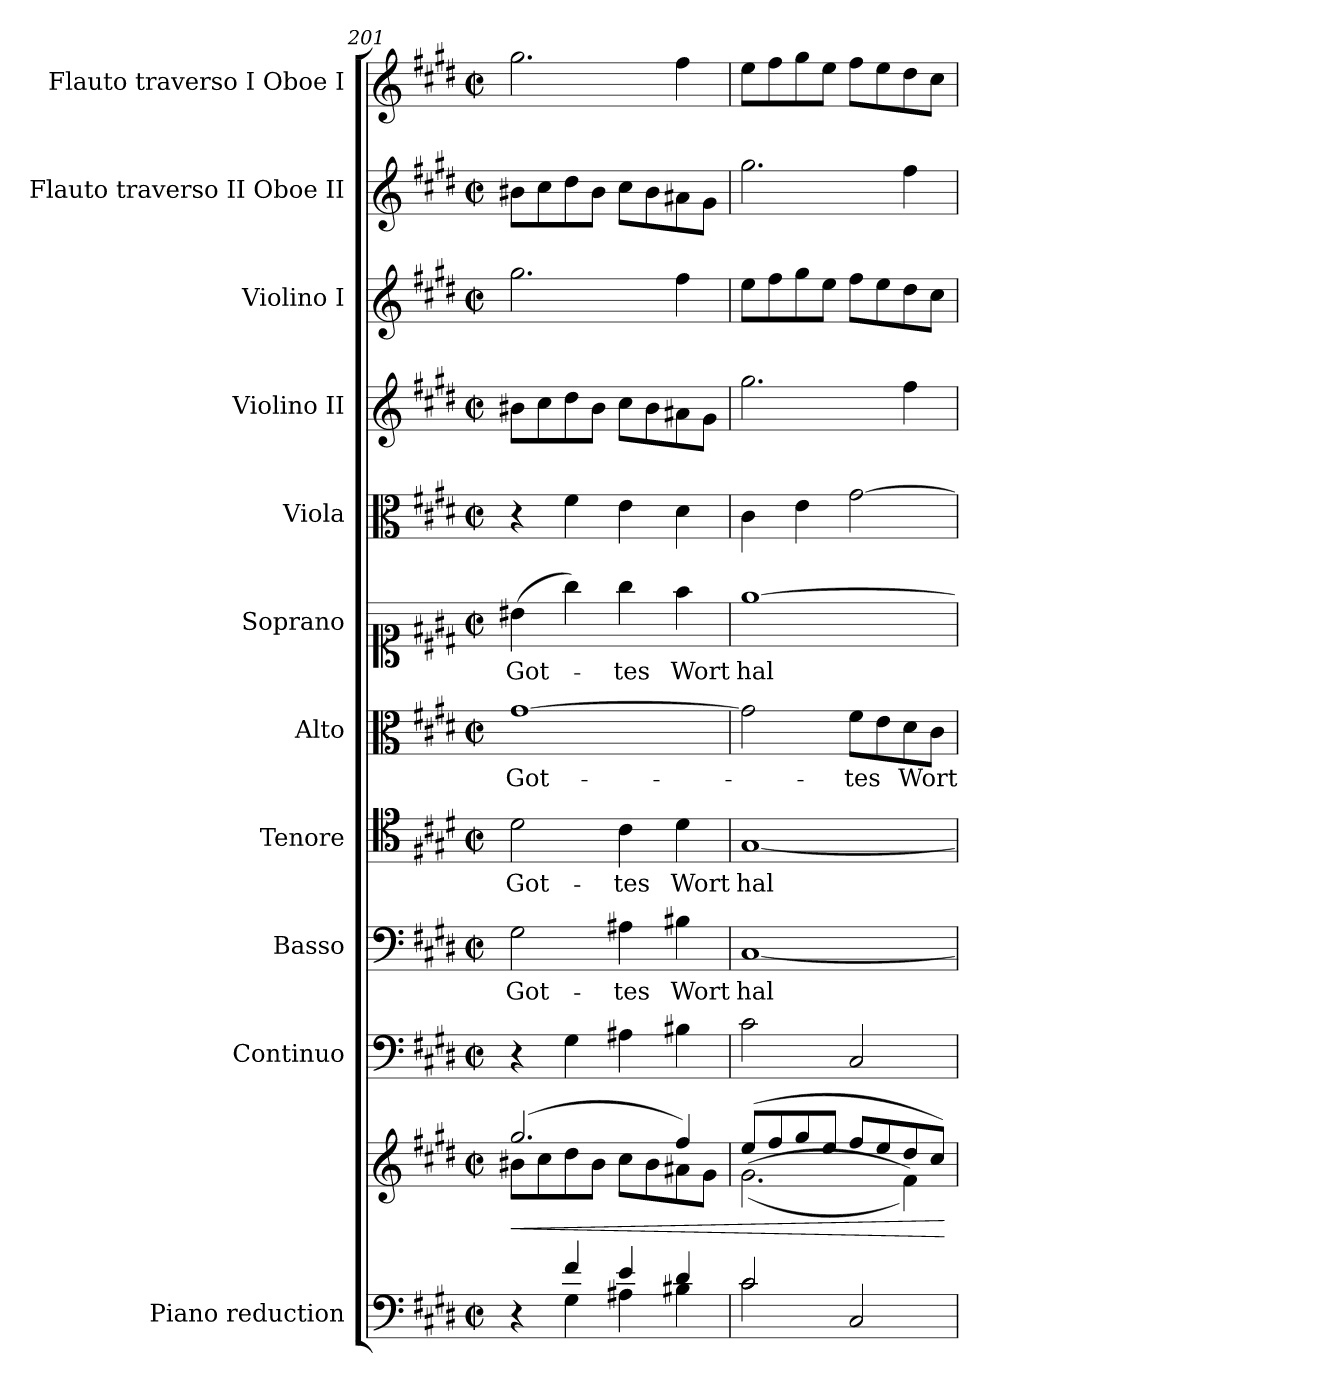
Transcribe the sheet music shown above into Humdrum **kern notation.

**kern	**kern	**dynam	**kern	**kern	**text	**kern	**text	**kern	**text	**kern	**text	**kern	**kern	**kern	**kern	**kern
*part11	*part11	*part11	*part10	*part9	*part9	*part8	*part8	*part7	*part7	*part6	*part6	*part5	*part4	*part3	*part2	*part1
*staff12	*staff11	*staff11/12	*staff10	*staff9	*staff9	*staff8	*staff8	*staff7	*staff7	*staff6	*staff6	*staff5	*staff4	*staff3	*staff2	*staff1
*I"Piano reduction	*	*	*I"Continuo	*I"Basso	*	*I"Tenore	*	*I"Alto	*	*I"Soprano	*	*I"Viola	*I"Violino II	*I"Violino I	*I"Flauto traverso II Oboe II	*I"Flauto traverso I Oboe I
*I'Pno	*	*	*	*	*	*	*	*	*	*	*	*	*	*	*I'Ob	*I'Ob
*clefF4	*clefG2	*	*clefF4	*clefF4	*	*clefC4	*	*clefC3	*	*clefC1	*	*clefC3	*clefG2	*clefG2	*clefG2	*clefG2
*k[f#c#g#d#]	*k[f#c#g#d#]	*	*k[f#c#g#d#]	*k[f#c#g#d#]	*	*k[f#c#g#d#]	*	*k[f#c#g#d#]	*	*k[f#c#g#d#]	*	*k[f#c#g#d#]	*k[f#c#g#d#]	*k[f#c#g#d#]	*k[f#c#g#d#]	*k[f#c#g#d#]
*M2/2	*M2/2	*	*M2/2	*M2/2	*	*M2/2	*	*M2/2	*	*M2/2	*	*M2/2	*M2/2	*M2/2	*M2/2	*M2/2
*met(c|)	*met(c|)	*	*met(c|)	*met(c|)	*	*met(c|)	*	*met(c|)	*	*met(c|)	*	*met(c|)	*met(c|)	*met(c|)	*met(c|)	*met(c|)
=201	=201	=201	=201	=201	=201	=201	=201	=201	=201	=201	=201	=201	=201	=201	=201	=201
*^	*	*	*	*	*	*	*	*	*	*	*	*	*	*	*	*
!	!	!	!LO:HP:b	!	!	!LO:LY:b	!	!LO:LY:b	!	!LO:LY:b	!	!LO:LY:b	!	!	!	!	!
*	*	*^	*	*	*	*	*	*	*	*	*	*	*	*	*	*	*
4r	4ryy	(2.gg#/	8b#X\L	<	4r	2G#\	Got-	2d#\	Got-	[1g#	Got--	(4b#X\	Got-	4r	8b#X\L	2.gg#\	8b#X\L	2.gg#\
.	.	.	8cc#\	.	.	.	.	.	.	.	.	.	.	.	8cc#\	.	8cc#\	.
4f#/	4G#\	.	8dd#\	.	4G#\	.	.	.	.	.	.	4gg#\)	.	4f#\	8dd#\	.	8dd#\	.
.	.	.	8b#\J	.	.	.	.	.	.	.	.	.	.	.	8b#\J	.	8b#\J	.
!	!	!	!	!	!	!	!LO:LY:b	!	!LO:LY:b	!	!	!	!LO:LY:b	!	!	!	!	!
4e/	4A#X\	.	8cc#\L	.	4A#X\	4A#X\	tes	4c#\	tes	.	.	4gg#\	tes	4e\	8cc#\L	.	8cc#\L	.
.	.	.	8b#\	.	.	.	.	.	.	.	.	.	.	.	8b#\	.	8b#\	.
!	!	!	!	!	!	!	!LO:LY:b	!	!LO:LY:b	!	!	!	!LO:LY:b	!	!	!	!	!
4d#/	4B#X\	4ff#/)	8a#X\	.	4B#X\	4B#X\	Wort	4d#\	Wort	.	.	4ff#\	Wort	4d#\	8a#X\	4ff#\	8a#X\	4ff#\
.	.	.	8g#\J	.	.	.	.	.	.	.	.	.	.	.	8g#\J	.	8g#\J	.
!!LO:LB:g=z
=202	=202	=202	=202	=202	=202	=202	=202	=202	=202	=202	=202	=202	=202	=202	=202	=202	=202	=202
!	!	!	!	!	!	!	!LO:LY:b	!	!LO:LY:b	!	!	!	!LO:LY:b	!	!	!	!	!
2c#/	2c#\	(8ee/L	((2.g#\	.	2c#\	[1C#	hal--	[1G#	hal--	2g#\]	.	[1ee	hal--	4c#\	2.gg#\	8ee\L	2.gg#\	8ee\L
.	.	8ff#/	.	.	.	.	.	.	.	.	.	.	.	.	.	8ff#\	.	8ff#\
.	.	8gg#/	.	.	.	.	.	.	.	.	.	.	.	4e\	.	8gg#\	.	8gg#\
.	.	8ee/J	.	.	.	.	.	.	.	.	.	.	.	.	.	8ee\J	.	8ee\J
!	!	!	!	!	!	!	!	!	!	!	!LO:LY:b	!	!	!	!	!	!	!
2C#/	2ryy	8ff#/L	.	.	2C#/	.	.	.	.	8f#\L	tes	.	.	[2g#\	.	8ff#\L	.	8ff#\L
.	.	8ee/	.	.	.	.	.	.	.	8e\	.	.	.	.	.	8ee\	.	8ee\
!	!	!	!	!	!	!	!	!	!	!	!LO:LY:b	!	!	!	!	!	!	!
.	.	8dd#/	4f#\))	.	.	.	.	.	.	8d#\	Wort	.	.	.	4ff#\	8dd#\	4ff#\	8dd#\
.	.	8cc#/J)	.	.	.	.	.	.	.	8c#\J	.	.	.	.	.	8cc#\J	.	8cc#\J
*v	*v	*	*	*	*	*	*	*	*	*	*	*	*	*	*	*	*	*
*	*v	*v	*	*	*	*	*	*	*	*	*	*	*	*	*	*	*
.	.	[	.	.	.	.	.	.	.	.	.	.	.	.	.	.
=	=	=	=	=	=	=	=	=	=	=	=	=	=	=	=	=
*-	*-	*-	*-	*-	*-	*-	*-	*-	*-	*-	*-	*-	*-	*-	*-	*-
